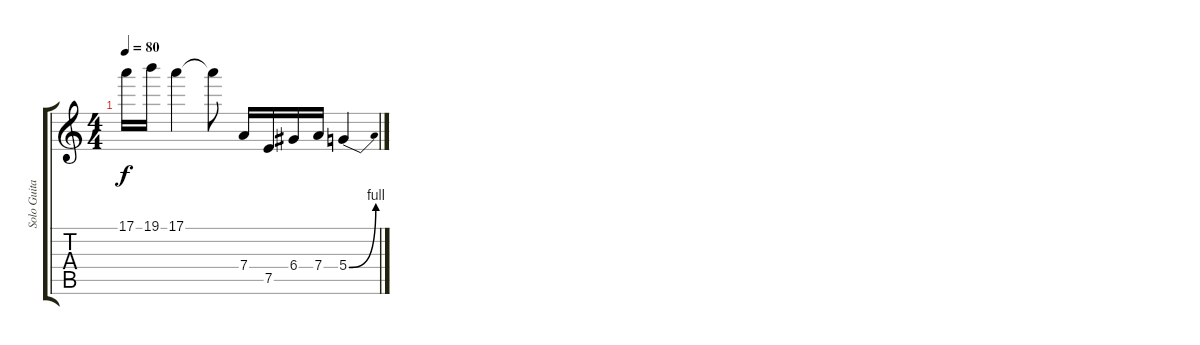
\track ("Solo Guitar" "Solo Guita") {instrument distortionguitar}
\staff {score tabs}
\tuning (E4 B3 G3 D3 A2 E2) {hide}
\ts (4 4)
\tempo 80
\clef g2
\ks c
17.1.16{dy f} 19.1.16 17.1.4 17.1{t}.8 7.4.16 7.5.16 6.4.16 7.4.16 5.4{be (bend 0 0 60 4)}.4
